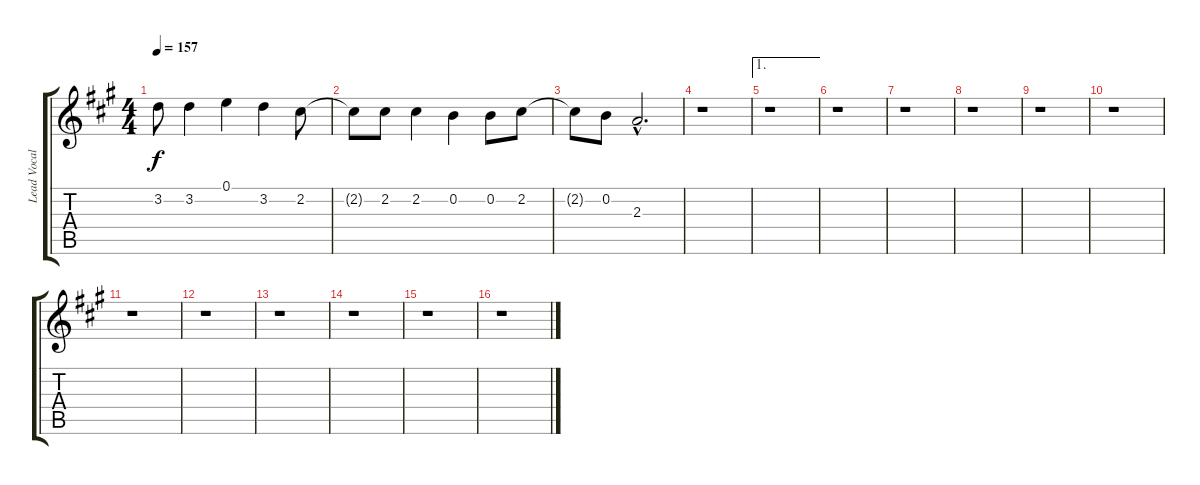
\track ("Lead Vocal" "Lead Vocal") {instrument synthvoice}
\staff {score tabs}
\tuning (E5 B4 G4 D4 A3 E3) {hide}
\ts (4 4)
\tempo 157
\clef g2
\ks a
3.2.8{dy f} 3.2.4 0.1.4 3.2.4 2.2.8 |
2.2{t}.8 2.2.8 2.2.4 0.2.4 0.2.8 2.2.8 |
2.2{t}.8 0.2.8 2.3{hac}.2{d} |
r.1 |
\ae 1
r.1 |
r.1 |
r.1 |
r.1 |
r.1 |
r.1 |
r.1 |
r.1 |
r.1 |
r.1 |
r.1 |
r.1
